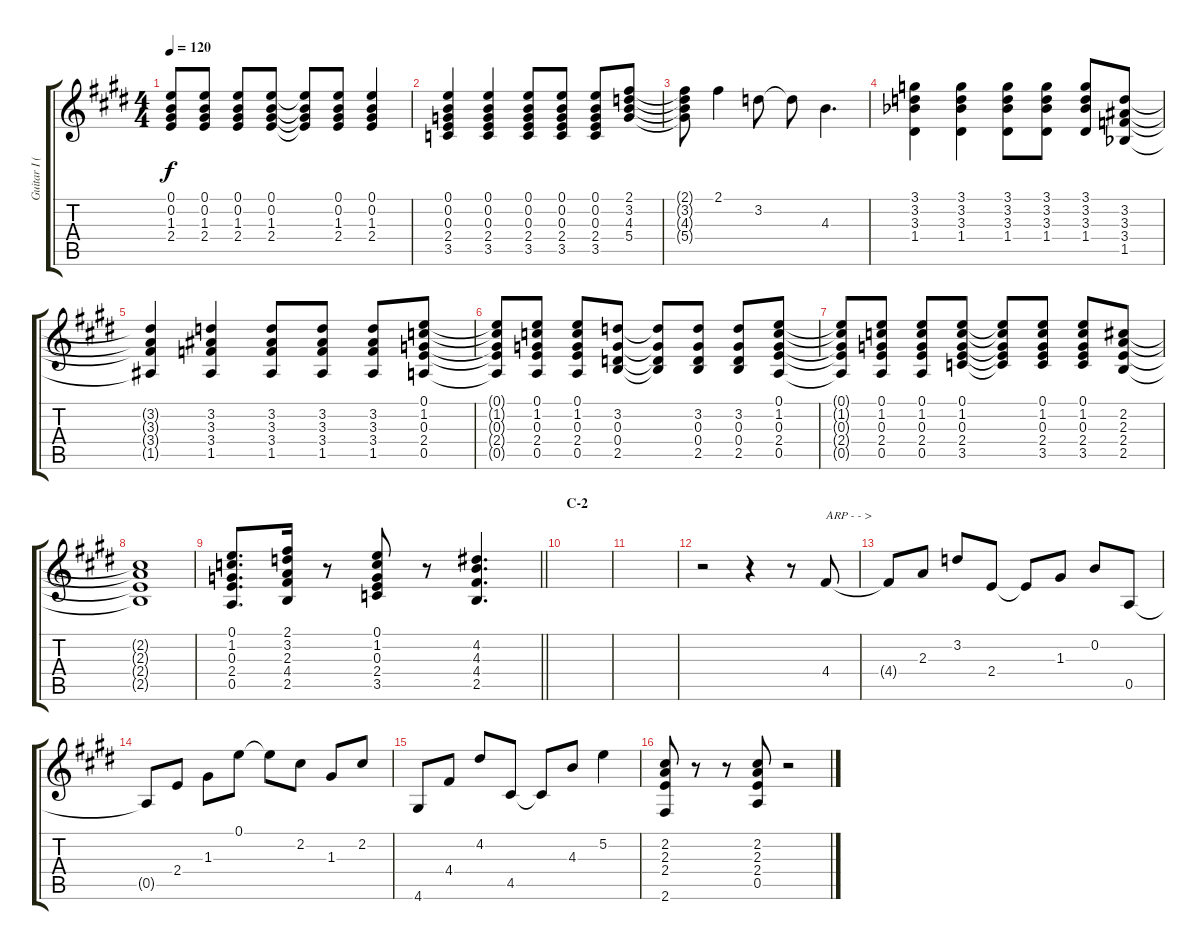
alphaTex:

\track ("Guitar I (Hirasawa Yui)" "Guitar I (") {instrument acousticguitarsteel}
\staff {score tabs}
\tuning (E4 B3 G3 D3 A2 E2) {hide}
\ts (4 4)
\tempo 120
\clef g2
\ks e
(0.1{t} 0.2{t} 1.3{t} 2.4{t}).8{dy f} (0.1 0.2 1.3 2.4).8 (0.1 0.2 1.3 2.4).8 (0.1 0.2 1.3 2.4).8 (0.1{t} 0.2{t} 1.3{t} 2.4{t}).8 (0.1 0.2 1.3 2.4).8 (0.1 0.2 1.3 2.4).4 |
(0.1 0.2 0.3 2.4 3.5).4 (0.1 0.2 0.3 2.4 3.5).4 (0.1 0.2 0.3 2.4 3.5).8 (0.1 0.2 0.3 2.4 3.5).8 (0.1 0.2 0.3 2.4 3.5).8 (2.1 3.2 4.3 5.4).8 |
(2.1{t} 3.2{t} 4.3{t} 5.4{t}).8 2.1.4 3.2.8 3.2{t}.8 4.3.4{d} |
(3.1 3.2 3.3{acc b} 1.4).4 (3.1 3.2 3.3{acc b} 1.4).4 (3.1 3.2 3.3{acc b} 1.4).8 (3.1 3.2 3.3{acc b} 1.4).8 (3.1 3.2 3.3{acc b} 1.4).8 (3.2 3.3 3.4 1.5{acc b}).8 |
(3.2{t} 3.3{t} 3.4{t} 1.5{t}).4 (3.2 3.3 3.4 1.5).4 (3.2 3.3 3.4 1.5).8 (3.2 3.3 3.4 1.5).8 (3.2 3.3 3.4 1.5).8 (0.1 1.2 0.3 2.4 0.5).8 |
(0.1{t} 1.2{t} 0.3{t} 2.4{t} 0.5{t}).8 (0.1 1.2 0.3 2.4 0.5).8 (0.1 1.2 0.3 2.4 0.5).8 (3.2 0.3 0.4 2.5).8 (3.2{t} 0.3{t} 0.4{t} 2.5{t}).8 (3.2 0.3 0.4 2.5).8 (3.2 0.3 0.4 2.5).8 (0.1 1.2 0.3 2.4 0.5).8 |
(0.1{t} 1.2{t} 0.3{t} 2.4{t} 0.5{t}).8 (0.1 1.2 0.3 2.4 0.5).8 (0.1 1.2 0.3 2.4 0.5).8 (0.1 1.2 0.3 2.4 3.5).8 (0.1{t} 1.2{t} 0.3{t} 2.4{t} 3.5{t}).8 (0.1 1.2 0.3 2.4 3.5).8 (0.1 1.2 0.3 2.4 3.5).8 (2.2 2.3 2.4 2.5).8 |
(2.2{t} 2.3{t} 2.4{t} 2.5{t}).1 |
\barLineRight lightlight
(0.1 1.2 0.3 2.4 0.5).8{d} (2.1 3.2 2.3 4.4 2.5).16 r.8 (0.1 1.2 0.3 2.4 3.5).8 r.8 (4.2 4.3 4.4 2.5).4{d} |
\section ("" "C-2")
|
|
r.2 r.4 r.8 4.4.8{txt "ARP - - >"} |
4.4{t}.8 2.3.8 3.2.8 2.4.8 2.4{t}.8 1.3.8 0.2.8 0.5.8 |
0.5{t}.8 2.4.8 1.3.8 0.1.8 0.1{t}.8 2.2.8 1.3.8 2.2.8 |
4.6.8 4.4.8 4.2.8 4.5.8 4.5{t}.8 4.3.8 5.2.4 |
(2.2 2.3 2.4 2.6).8 r.8 r.8 (2.2 2.3 2.4 0.5).8 r.2
